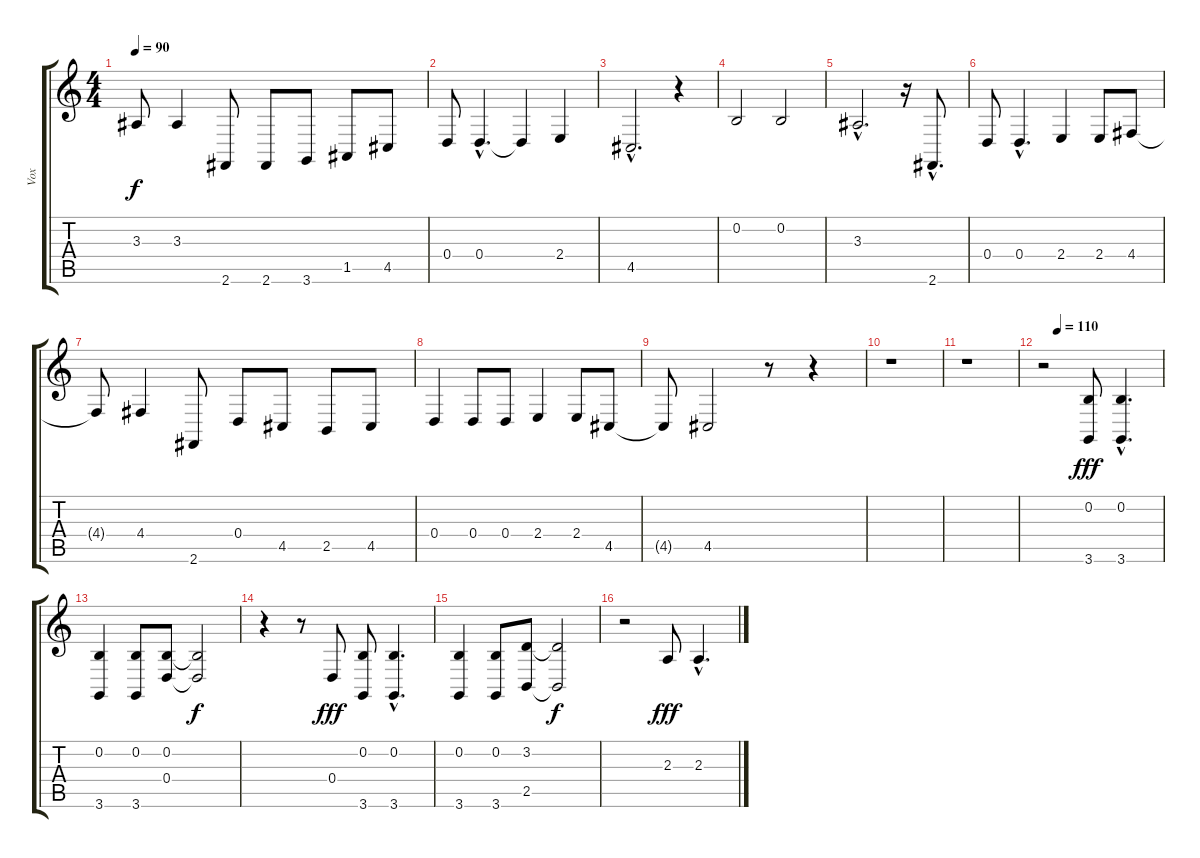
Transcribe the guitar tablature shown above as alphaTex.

\track ("Vox" "Vox") {instrument harmonica}
\staff {score tabs}
\tuning (E4 B3 G3 D3 A2 E2) {hide}
\ts (4 4)
\tempo 90
\clef g2
\ks c
3.3{t}.8{dy f} 3.3.4 2.6.8 2.6.8 3.6.8 1.5.8 4.5.8 |
0.4.8 0.4{hac}.4{d} 0.4{t}.4 2.4.4 |
4.5{hac}.2{d} r.4 |
0.2.2 0.2.2 |
3.3{hac}.2{d} r.16 2.6{hac}.8{d} |
0.4.8 0.4{hac}.4{d} 2.4.4 2.4.8 4.4.8 |
4.4{t}.8 4.4.4 2.6.8 0.4.8 4.5.8 2.5.8 4.5.8 |
0.4.4 0.4.8 0.4.8 2.4.4 2.4.8 4.5.8 |
4.5{t}.8 4.5.2 r.8 r.4 |
r.1 |
r.1 |
\tempo (110 0.125)
r.2{volume 16} (0.2 3.6).8{dy fff} (0.2{hac} 3.6{hac}).4{d} |
(0.2 3.6).4 (0.2 3.6).8 (0.2 0.4).8 (0.2{t} 0.4{t}).2{dy f} |
r.4 r.8 0.4.8{dy fff} (0.2 3.6).8 (0.2{hac} 3.6{hac}).4{d} |
(0.2 3.6).4 (0.2 3.6).8 (3.2 2.5).8 (3.2{t} 2.5{t}).2{dy f} |
r.2 2.3.8{dy fff} 2.3{hac}.4{d}
